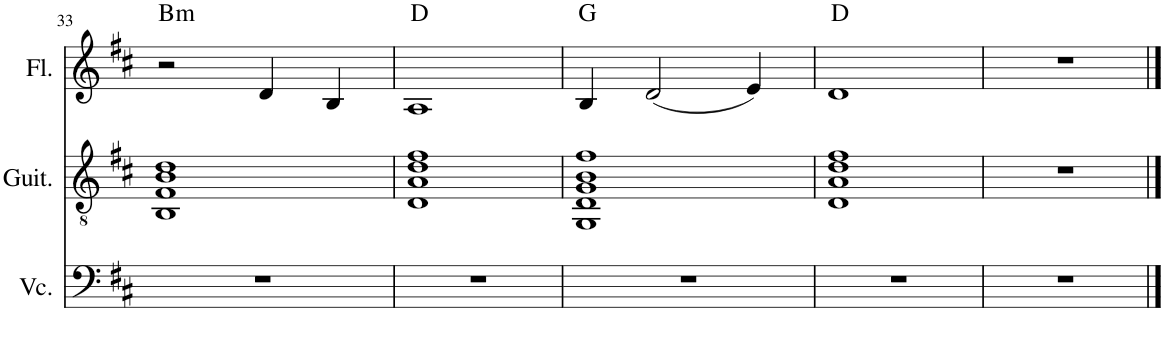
**kern	**kern	**kern	**harte
*part3	*part2	*part1	*part1
*staff3	*staff2	*staff1	*
*I"Violoncello	*I"Acoustic Guitar	*I"Flute	*
*I'Vc.	*I'Guit.	*I'Fl.	*
!!LO:PB:g=z
*clefF4	*clefGv2	*clefG2	*
*k[f#c#]	*k[f#c#]	*k[f#c#]	*
*M4/4	*M4/4	*M4/4	*
=33	=33	=33	=33
!	!	!	!LO:H:kt=m
1r	1BB 1F# 1B 1d	2r	B:min
.	.	4d/	.
.	.	4B/	.
=34	=34	=34	=34
1r	1D 1A 1d 1f#	1A	D:maj
=35	=35	=35	=35
1r	1GG 1D 1G 1B 1f#	4B/	G:maj
.	.	(2d/	.
.	.	4e/)	.
=36	=36	=36	=36
1r	1D 1A 1d 1f#	1d	D:maj
=37	=37	=37	=37
1r	1r	1r	.
==	==	==	==
*-	*-	*-	*-
